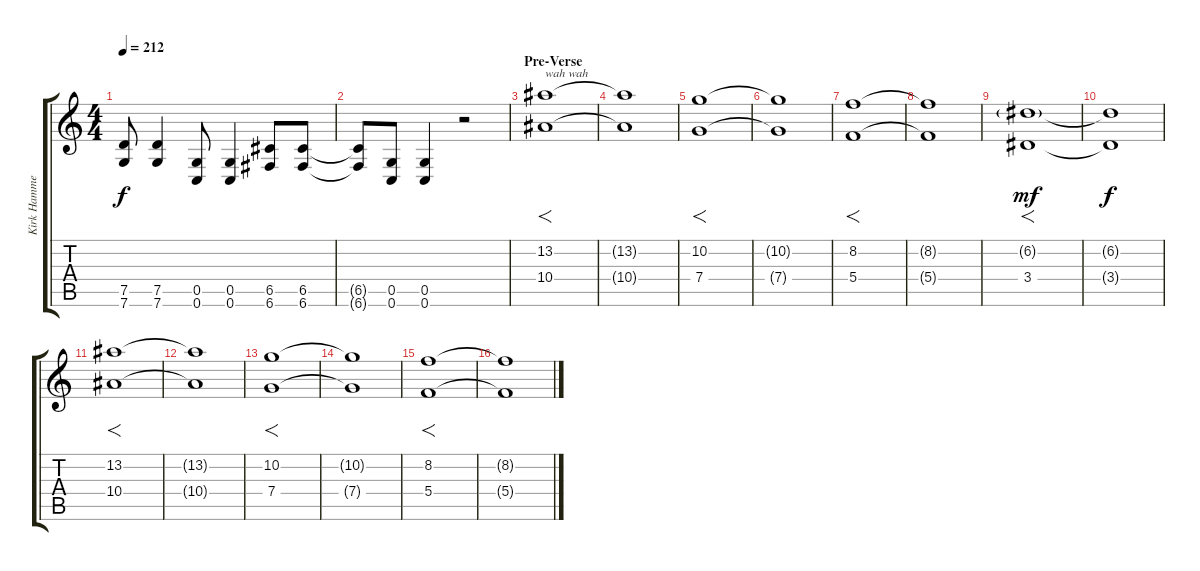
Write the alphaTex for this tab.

\track ("Kirk Hammet" "Kirk Hamme") {instrument overdrivenguitar}
\staff {score tabs}
\tuning (D4 A3 F3 C3 G2 C2) {hide}
\ts (4 4)
\tempo 212
\clef g2
\ks c
(7.5 7.6).8{dy f} (7.5 7.6).4 (0.5 0.6).8 (0.5 0.6).4 (6.5 6.6).8 (6.5 6.6).8 |
(6.5{t} 6.6{t}).8 (0.5 0.6).8 (0.5 0.6).4 r.2 |
\section ("" "Pre-Verse")
(13.2 10.4).1{f txt "wah wah" volume 11} |
(13.2{t} 10.4{t}).1 |
(10.2 7.4).1{f} |
(10.2{t} 7.4{t}).1 |
(8.2 5.4).1{f} |
(8.2{t} 5.4{t}).1 |
(6.2{g} 3.4).1{f dy mf} |
(6.2{t} 3.4{t}).1{dy f} |
(13.2 10.4).1{f} |
(13.2{t} 10.4{t}).1 |
(10.2 7.4).1{f} |
(10.2{t} 7.4{t}).1 |
(8.2 5.4).1{f} |
(8.2{t} 5.4{t}).1
